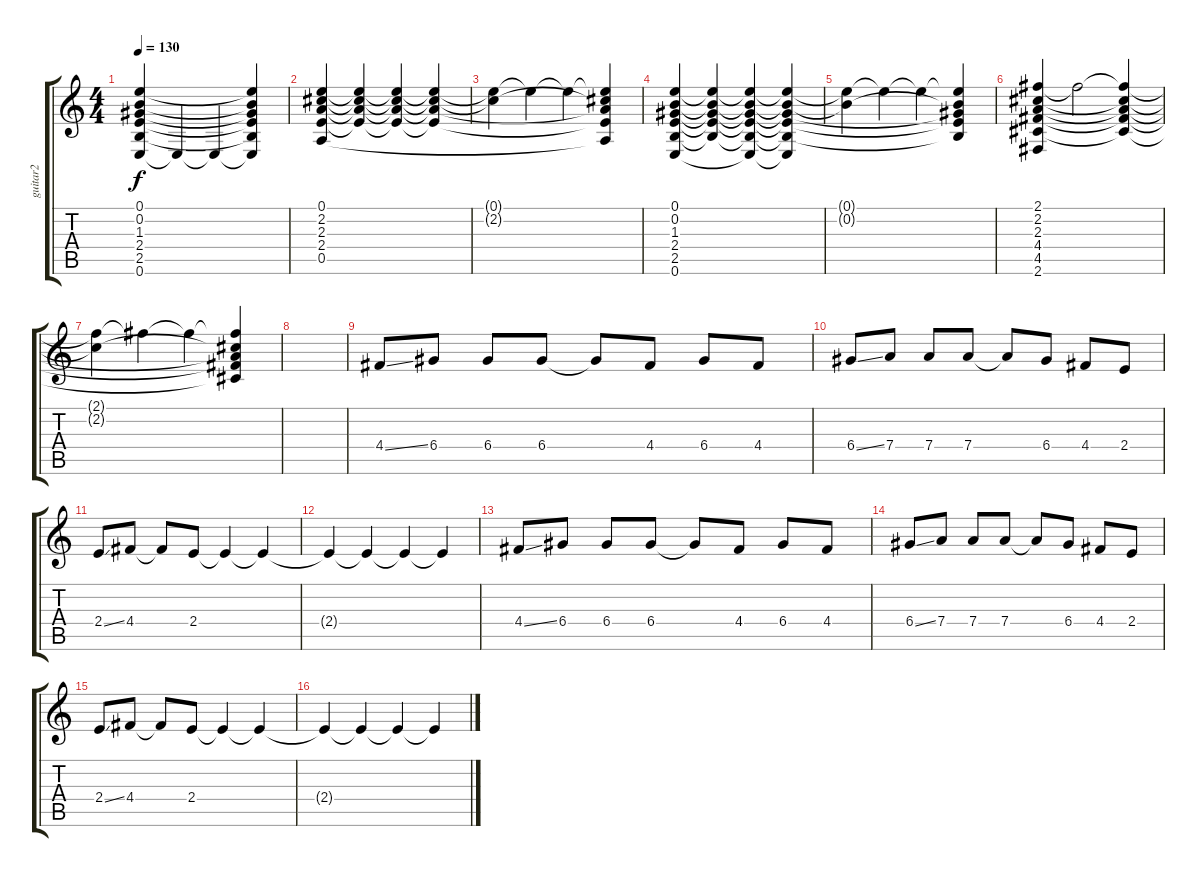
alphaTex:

\track ("guitar2" "guitar2") {instrument overdrivenguitar}
\staff {score tabs}
\tuning (E4 B3 G3 D3 A2 E2) {hide}
\ts (4 4)
\tempo 130
\clef g2
\ks c
(0.1{t} 0.2{t} 1.3{t} 2.4{t} 2.5{t} 0.6{t}).4{dy f} 0.6{t}.4 0.6{t}.4 (0.1{t} 0.2{t} 1.3{t} 2.4{t} 2.5{t} 0.6{t}).4 |
(0.1 2.2 2.3 2.4 0.5).4 (0.1{t} 2.2{t} 2.3{t} 2.4{t}).4 (0.1{t} 2.2{t} 2.3{t} 2.4{t}).4 (0.1{t} 2.2{t} 2.3{t} 2.4{t}).4 |
(0.1{t} 2.2{t}).4 0.1{t}.4 0.1{t}.4 (0.1{t} 2.2{t} 2.3{t} 2.4{t} 0.5{t}).4 |
(0.1 0.2 1.3 2.4 2.5 0.6).4 (0.1{t} 0.2{t} 1.3{t} 2.4{t} 2.5{t}).4 (0.1{t} 0.2{t} 1.3{t} 2.4{t} 2.5{t} 0.6{t}).4 (0.1{t} 0.2{t} 1.3{t} 2.4{t} 2.5{t} 0.6{t}).4 |
(0.1{t} 0.2{t}).4 0.1{t}.4 0.1{t}.4 (0.1{t} 0.2{t} 1.3{t} 2.4{t} 2.5{t}).4 |
(2.1 2.2 2.3 4.4 4.5 2.6).4 2.1{t}.2 (2.1{t} 2.2{t} 2.3{t} 4.4{t} 4.5{t}).4 |
(2.1{t} 2.2{t}).4 2.1{t}.4 2.1{t}.4 (2.1{t} 2.2{t} 2.3{t} 4.4{t} 4.5{t}).4 |
|
4.4{ss}.8 6.4.8 6.4.8 6.4.8 6.4{t}.8 4.4.8 6.4.8 4.4.8 |
6.4{ss}.8 7.4.8 7.4.8 7.4.8 7.4{t}.8 6.4.8 4.4.8 2.4.8 |
2.4{ss}.8 4.4.8 4.4{t}.8 2.4.8 2.4{t}.4 2.4{t}.4 |
2.4{t}.4 2.4{t}.4 2.4{t}.4 2.4{t}.4 |
4.4{ss}.8 6.4.8 6.4.8 6.4.8 6.4{t}.8 4.4.8 6.4.8 4.4.8 |
6.4{ss}.8 7.4.8 7.4.8 7.4.8 7.4{t}.8 6.4.8 4.4.8 2.4.8 |
2.4{ss}.8 4.4.8 4.4{t}.8 2.4.8 2.4{t}.4 2.4{t}.4 |
2.4{t}.4 2.4{t}.4 2.4{t}.4 2.4{t}.4
